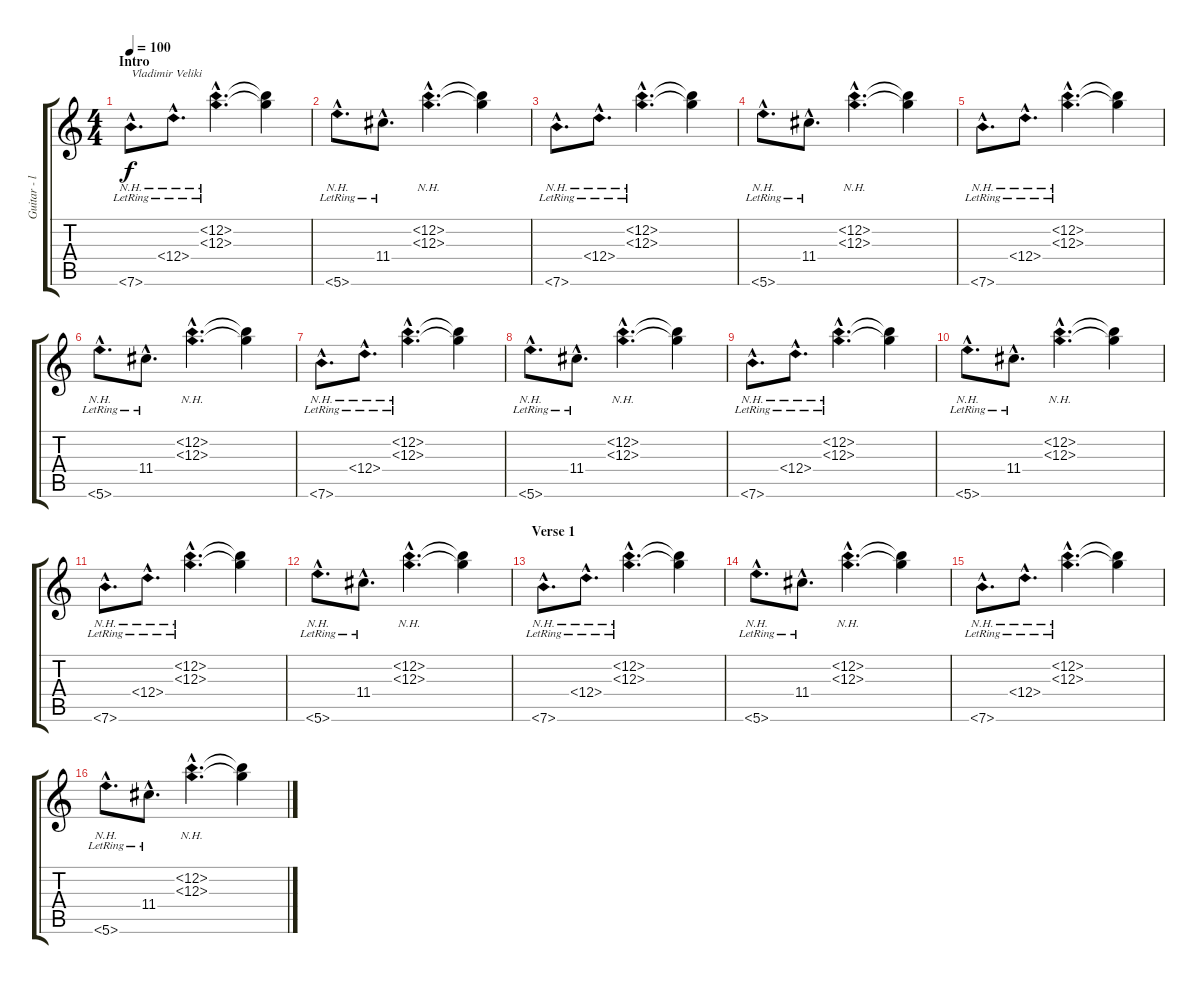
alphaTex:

\track ("Guitar - lead" "Guitar - l") {instrument electricguitarjazz}
\staff {score tabs}
\tuning (E4 B3 G3 D3 A2 E2) {hide}
\ts (4 4)
\section ("" "Intro")
\tempo 100
\clef g2
\ks c
7.6{nh hac lr}.8{d txt "Vladimir Veliki" dy f instrument electricguitarjazz} 12.4{nh hac lr}.8{d} (12.2{nh hac lr} 12.3{nh hac lr}).4{d} (12.2{t} 12.3{t}).4 |
5.6{nh hac lr}.8{d} 11.4{hac lr}.8{d} (12.2{nh hac} 12.3{nh hac}).4{d} (12.2{t} 12.3{t}).4 |
7.6{nh hac lr}.8{d} 12.4{nh hac lr}.8{d} (12.2{nh hac lr} 12.3{nh hac lr}).4{d} (12.2{t} 12.3{t}).4 |
5.6{nh hac lr}.8{d} 11.4{hac lr}.8{d} (12.2{nh hac} 12.3{nh hac}).4{d} (12.2{t} 12.3{t}).4 |
7.6{nh hac lr}.8{d} 12.4{nh hac lr}.8{d} (12.2{nh hac lr} 12.3{nh hac lr}).4{d} (12.2{t} 12.3{t}).4 |
5.6{nh hac lr}.8{d} 11.4{hac lr}.8{d} (12.2{nh hac} 12.3{nh hac}).4{d} (12.2{t} 12.3{t}).4 |
7.6{nh hac lr}.8{d} 12.4{nh hac lr}.8{d} (12.2{nh hac lr} 12.3{nh hac lr}).4{d} (12.2{t} 12.3{t}).4 |
5.6{nh hac lr}.8{d} 11.4{hac lr}.8{d} (12.2{nh hac} 12.3{nh hac}).4{d} (12.2{t} 12.3{t}).4 |
7.6{nh hac lr}.8{d} 12.4{nh hac lr}.8{d} (12.2{nh hac lr} 12.3{nh hac lr}).4{d} (12.2{t} 12.3{t}).4 |
5.6{nh hac lr}.8{d} 11.4{hac lr}.8{d} (12.2{nh hac} 12.3{nh hac}).4{d} (12.2{t} 12.3{t}).4 |
7.6{nh hac lr}.8{d} 12.4{nh hac lr}.8{d} (12.2{nh hac lr} 12.3{nh hac lr}).4{d} (12.2{t} 12.3{t}).4 |
5.6{nh hac lr}.8{d} 11.4{hac lr}.8{d} (12.2{nh hac} 12.3{nh hac}).4{d} (12.2{t} 12.3{t}).4 |
\section ("" "Verse 1")
7.6{nh hac lr}.8{d} 12.4{nh hac lr}.8{d} (12.2{nh hac lr} 12.3{nh hac lr}).4{d} (12.2{t} 12.3{t}).4 |
5.6{nh hac lr}.8{d} 11.4{hac lr}.8{d} (12.2{nh hac} 12.3{nh hac}).4{d} (12.2{t} 12.3{t}).4 |
7.6{nh hac lr}.8{d} 12.4{nh hac lr}.8{d} (12.2{nh hac lr} 12.3{nh hac lr}).4{d} (12.2{t} 12.3{t}).4 |
5.6{nh hac lr}.8{d} 11.4{hac lr}.8{d} (12.2{nh hac} 12.3{nh hac}).4{d} (12.2{t} 12.3{t}).4
